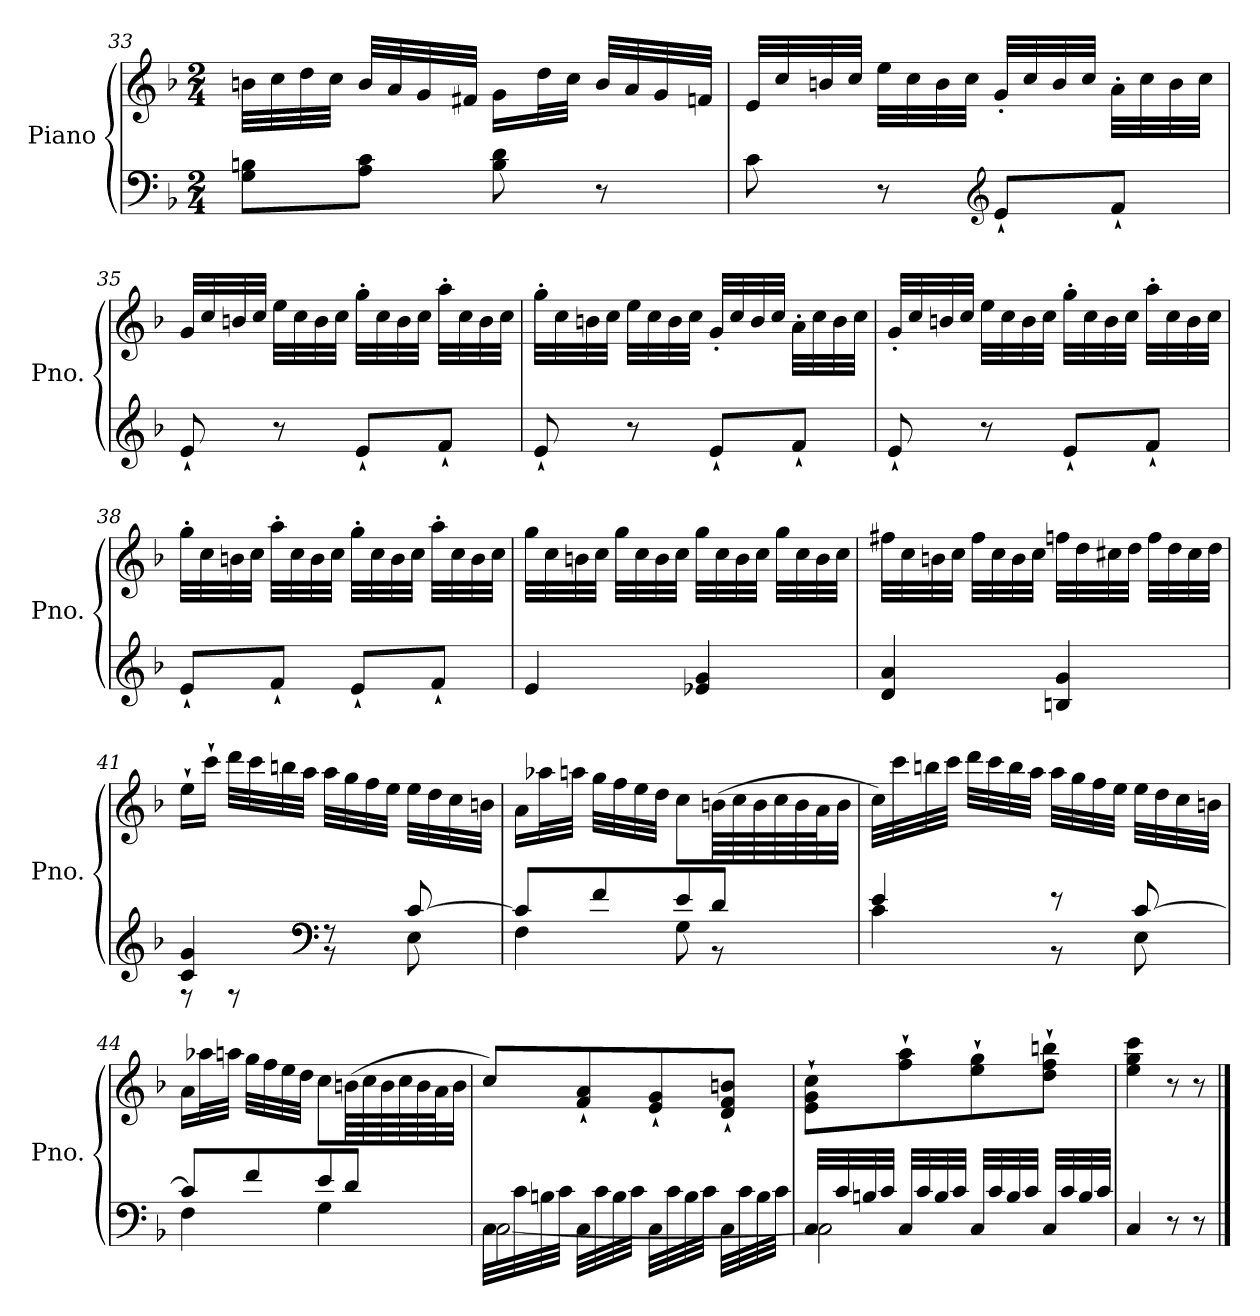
**kern	**kern
*part1	*part1
*staff2	*staff1
*I"Piano	*
*I'Pno.	*
*clefF4	*clefG2
*k[b-]	*k[b-]
*M2/4	*M2/4
=33	=33
8G\ 8Bn\L	32bn\LLL
.	32cc\
.	32dd\
.	32cc\JJJ
8A\ 8c\J	32b/LLL
.	32a/
.	32g/
.	32f#X/JJJ
8B\ 8d\	16g\LL
.	32dd\L
.	32cc\JJJ
8r	32b/LLL
.	32a/
.	32g/
.	32fn/JJJ
!!LO:LB:g=z
=34	=34
8c\	32e/LLL
.	32cc/
.	32bn/
.	32cc/JJJ
8r	32ee\LLL
.	32cc\
.	32b\
.	32cc\JJJ
*clefG2	*
8e`/L	32g'/LLL
.	32cc/
.	32b/
.	32cc/JJJ
8f`/J	32a'\LLL
.	32cc\
.	32b\
.	32cc\JJJ
=35	=35
8e`/	32g/LLL
.	32cc/
.	32bn/
.	32cc/JJJ
8r	32ee\LLL
.	32cc\
.	32b\
.	32cc\JJJ
8e`/L	32gg'\LLL
.	32cc\
.	32b\
.	32cc\JJJ
8f`/J	32aa'\LLL
.	32cc\
.	32b\
.	32cc\JJJ
!!LO:LB:g=z
=36	=36
8e`/	32gg'\LLL
.	32cc\
.	32bn\
.	32cc\JJJ
8r	32ee\LLL
.	32cc\
.	32b\
.	32cc\JJJ
8e`/L	32g'/LLL
.	32cc/
.	32b/
.	32cc/JJJ
8f`/J	32a'\LLL
.	32cc\
.	32b\
.	32cc\JJJ
=37	=37
8e`/	32g'/LLL
.	32cc/
.	32bn/
.	32cc/JJJ
8r	32ee\LLL
.	32cc\
.	32b\
.	32cc\JJJ
8e`/L	32gg'\LLL
.	32cc\
.	32b\
.	32cc\JJJ
8f`/J	32aa'\LLL
.	32cc\
.	32b\
.	32cc\JJJ
=38	=38
8e`/L	32gg'\LLL
.	32cc\
.	32bn\
.	32cc\JJJ
8f`/J	32aa'\LLL
.	32cc\
.	32b\
.	32cc\JJJ
8e`/L	32gg'\LLL
.	32cc\
.	32b\
.	32cc\JJJ
8f`/J	32aa'\LLL
.	32cc\
.	32b\
.	32cc\JJJ
!!LO:PB:g=z
=39	=39
4e/	32gg\LLL
.	32cc\
.	32bn\
.	32cc\JJJ
.	32gg\LLL
.	32cc\
.	32b\
.	32cc\JJJ
4e-X/ 4g/	32gg\LLL
.	32cc\
.	32b\
.	32cc\JJJ
.	32gg\LLL
.	32cc\
.	32b\
.	32cc\JJJ
=40	=40
4d/ 4a/	32ff#X\LLL
.	32cc\
.	32bn\
.	32cc\JJJ
.	32ff#\LLL
.	32cc\
.	32b\
.	32cc\JJJ
4Bn/ 4g/	32ffn\LLL
.	32dd\
.	32cc#X\
.	32dd\JJJ
.	32ff\LLL
.	32dd\
.	32cc#\
.	32dd\JJJ
=41	=41
*^	*
4c/ 4g/	8r	16ee`\LL
.	.	16ccc`\JJ
.	8r	32ddd\LLL
.	.	32ccc\
.	.	32bbn\
.	.	32aa\JJJ
*clefF4	*	*
8r	8r	32aa\LLL
.	.	32gg\
.	.	32ff\
.	.	32ee\JJJ
[8c/	8E\	32ee\LLL
.	.	32dd\
.	.	32cc\
.	.	32bn\JJJ
!!LO:LB:g=z
=42	=42	=42
8c/L]	4F\	16a\LL
.	.	32aa-X\L
.	.	32aan\JJJ
8f/	.	32gg\LLL
.	.	32ff\
.	.	32ee\
.	.	32dd\JJJ
8e/	8G\	8cc\L
8d/J	8r	(>64bn\LLL
.	.	64cc\
.	.	64b\
.	.	64cc\
.	.	64b\
.	.	64a\J
.	.	32b\JJJ
=43	=43	=43
4e/	4c\	32cc\LLL)
.	.	32ccc\
.	.	32bbn\
.	.	32ccc\JJJ
.	.	32ddd\LLL
.	.	32ccc\
.	.	32bb\
.	.	32aa\JJJ
8r	8r	32aa\LLL
.	.	32gg\
.	.	32ff\
.	.	32ee\JJJ
[8c/	8E\	32ee\LLL
.	.	32dd\
.	.	32cc\
.	.	32bn\JJJ
!!LO:LB:g=z
=44	=44	=44
8c/L]	4F\	16a\LL
.	.	32aa-X\L
.	.	32aan\JJJ
8f/	.	32gg\LLL
.	.	32ff\
.	.	32ee\
.	.	32dd\JJJ
8e/	4G\	8cc\L
8d/J	.	(>64bn\LLL
.	.	64cc\
.	.	64b\
.	.	64cc\
.	.	64b\
.	.	64a\J
.	.	32b\JJJ
=45	=45	=45
32C\LLL	[2C\	8cc/L)
32c\	.	.
32Bn\	.	.
32c\JJJ	.	.
32C\LLL	.	8f/` 8a/`
32c\	.	.
32B\	.	.
32c\JJJ	.	.
32C\LLL	.	8e/` 8g/`
32c\	.	.
32B\	.	.
32c\JJJ	.	.
32C\LLL	.	8d/` 8f/` 8bn/`J
32c\	.	.
32B\	.	.
32c\JJJ	.	.
!!LO:LB:g=z
=46	=46	=46
32C/LLL	2C\]	8e\` 8g\` 8cc\`L
32c/	.	.
32Bn/	.	.
32c/JJJ	.	.
32C/LLL	.	8ff\` 8aa\`
32c/	.	.
32B/	.	.
32c/JJJ	.	.
32C/LLL	.	8ee\` 8gg\`
32c/	.	.
32B/	.	.
32c/JJJ	.	.
32C/LLL	.	8dd\` 8ff\` 8bbn\`J
32c/	.	.
32B/	.	.
32c/JJJ	.	.
*v	*v	*
=47	=47
4C/	4ee\ 4gg\ 4ccc\
8r	8r
8r	8r
==	==
*-	*-
